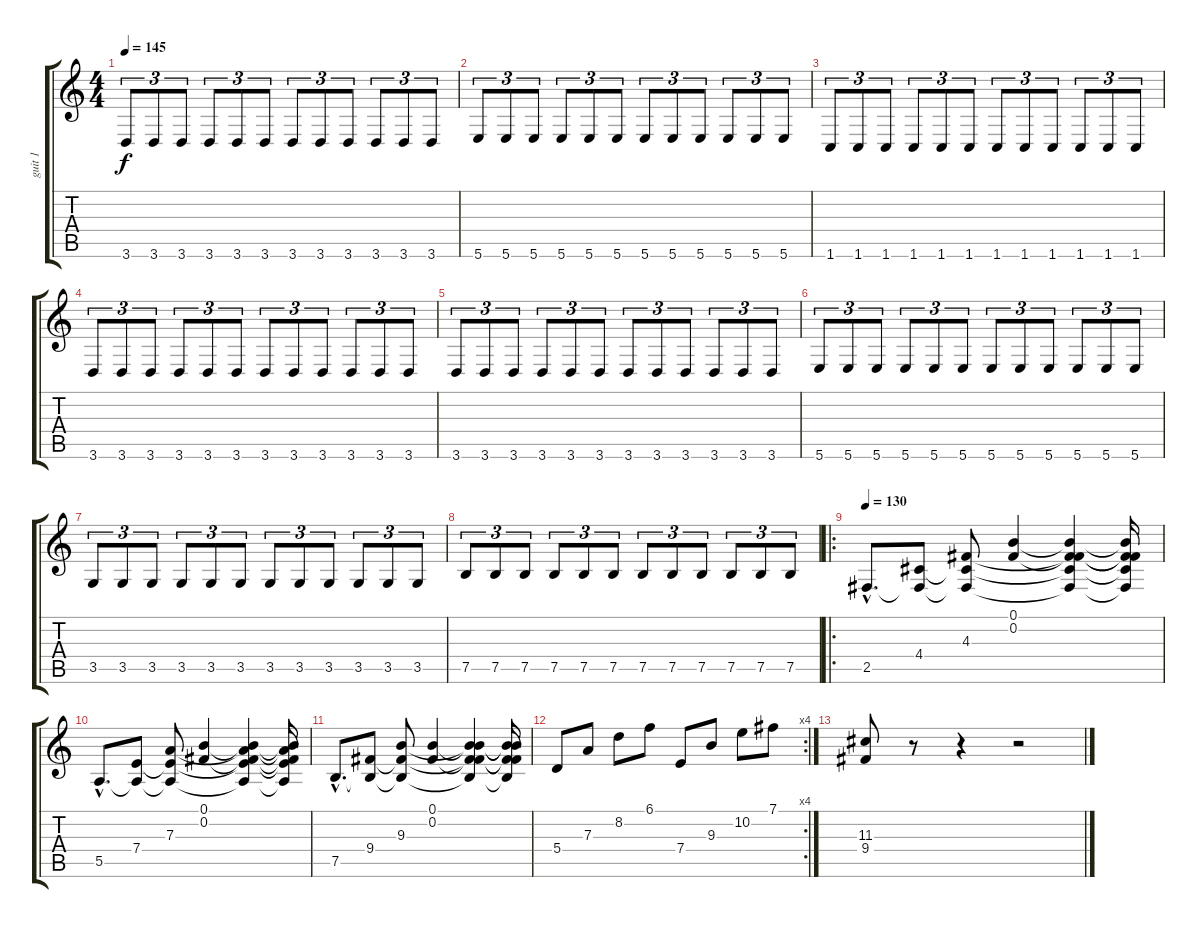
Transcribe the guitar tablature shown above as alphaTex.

\track ("guit 1" "guit 1") {instrument distortionguitar}
\staff {score tabs}
\tuning (B3 Gb3 D3 A2 E2 B1) {hide}
\ts (4 4)
\tempo 145
\clef g2
\ks c
3.6.8{tu (3 2) dy f} 3.6.8{tu (3 2)} 3.6.8{tu (3 2)} 3.6.8{tu (3 2)} 3.6.8{tu (3 2)} 3.6.8{tu (3 2)} 3.6.8{tu (3 2)} 3.6.8{tu (3 2)} 3.6.8{tu (3 2)} 3.6.8{tu (3 2)} 3.6.8{tu (3 2)} 3.6.8{tu (3 2)} |
5.6.8{tu (3 2)} 5.6.8{tu (3 2)} 5.6.8{tu (3 2)} 5.6.8{tu (3 2)} 5.6.8{tu (3 2)} 5.6.8{tu (3 2)} 5.6.8{tu (3 2)} 5.6.8{tu (3 2)} 5.6.8{tu (3 2)} 5.6.8{tu (3 2)} 5.6.8{tu (3 2)} 5.6.8{tu (3 2)} |
1.6.8{tu (3 2)} 1.6.8{tu (3 2)} 1.6.8{tu (3 2)} 1.6.8{tu (3 2)} 1.6.8{tu (3 2)} 1.6.8{tu (3 2)} 1.6.8{tu (3 2)} 1.6.8{tu (3 2)} 1.6.8{tu (3 2)} 1.6.8{tu (3 2)} 1.6.8{tu (3 2)} 1.6.8{tu (3 2)} |
3.6.8{tu (3 2)} 3.6.8{tu (3 2)} 3.6.8{tu (3 2)} 3.6.8{tu (3 2)} 3.6.8{tu (3 2)} 3.6.8{tu (3 2)} 3.6.8{tu (3 2)} 3.6.8{tu (3 2)} 3.6.8{tu (3 2)} 3.6.8{tu (3 2)} 3.6.8{tu (3 2)} 3.6.8{tu (3 2)} |
3.6.8{tu (3 2)} 3.6.8{tu (3 2)} 3.6.8{tu (3 2)} 3.6.8{tu (3 2)} 3.6.8{tu (3 2)} 3.6.8{tu (3 2)} 3.6.8{tu (3 2)} 3.6.8{tu (3 2)} 3.6.8{tu (3 2)} 3.6.8{tu (3 2)} 3.6.8{tu (3 2)} 3.6.8{tu (3 2)} |
5.6.8{tu (3 2)} 5.6.8{tu (3 2)} 5.6.8{tu (3 2)} 5.6.8{tu (3 2)} 5.6.8{tu (3 2)} 5.6.8{tu (3 2)} 5.6.8{tu (3 2)} 5.6.8{tu (3 2)} 5.6.8{tu (3 2)} 5.6.8{tu (3 2)} 5.6.8{tu (3 2)} 5.6.8{tu (3 2)} |
3.5.8{tu (3 2)} 3.5.8{tu (3 2)} 3.5.8{tu (3 2)} 3.5.8{tu (3 2)} 3.5.8{tu (3 2)} 3.5.8{tu (3 2)} 3.5.8{tu (3 2)} 3.5.8{tu (3 2)} 3.5.8{tu (3 2)} 3.5.8{tu (3 2)} 3.5.8{tu (3 2)} 3.5.8{tu (3 2)} |
7.5.8{tu (3 2)} 7.5.8{tu (3 2)} 7.5.8{tu (3 2)} 7.5.8{tu (3 2)} 7.5.8{tu (3 2)} 7.5.8{tu (3 2)} 7.5.8{tu (3 2)} 7.5.8{tu (3 2)} 7.5.8{tu (3 2)} 7.5.8{tu (3 2)} 7.5.8{tu (3 2)} 7.5.8{tu (3 2)} |
\ro
\tempo 130
2.5{hac}.8{d} (4.4 2.5{t}).8 (4.3 4.4{t} 2.5{t}).8 (0.1 0.2).4 (0.1{t} 0.2{t} 4.3{t} 4.4{t} 2.5{t}).4 (0.1{t} 0.2{t} 4.3{t} 4.4{t} 2.5{t}).16 |
5.5{hac}.8{d} (7.4 5.5{t}).8 (7.3 7.4{t} 5.5{t}).8 (0.1 0.2).4 (0.1{t} 0.2{t} 7.3{t} 7.4{t} 5.5{t}).4 (0.1{t} 0.2{t} 7.3{t} 7.4{t} 5.5{t}).16 |
7.5{hac}.8{d} (9.4 7.5{t}).8 (9.3 9.4{t} 7.5{t}).8 (0.1 0.2).4 (0.1{t} 0.2{t} 9.3{t} 9.4{t} 7.5{t}).4 (0.1{t} 0.2{t} 9.3{t} 9.4{t} 7.5{t}).16 |
\rc 4
5.4.8 7.3.8 8.2.8 6.1.8 7.4.8 9.3.8 10.2.8 7.1.8 |
(11.3 9.4).8 r.8 r.4 r.2
